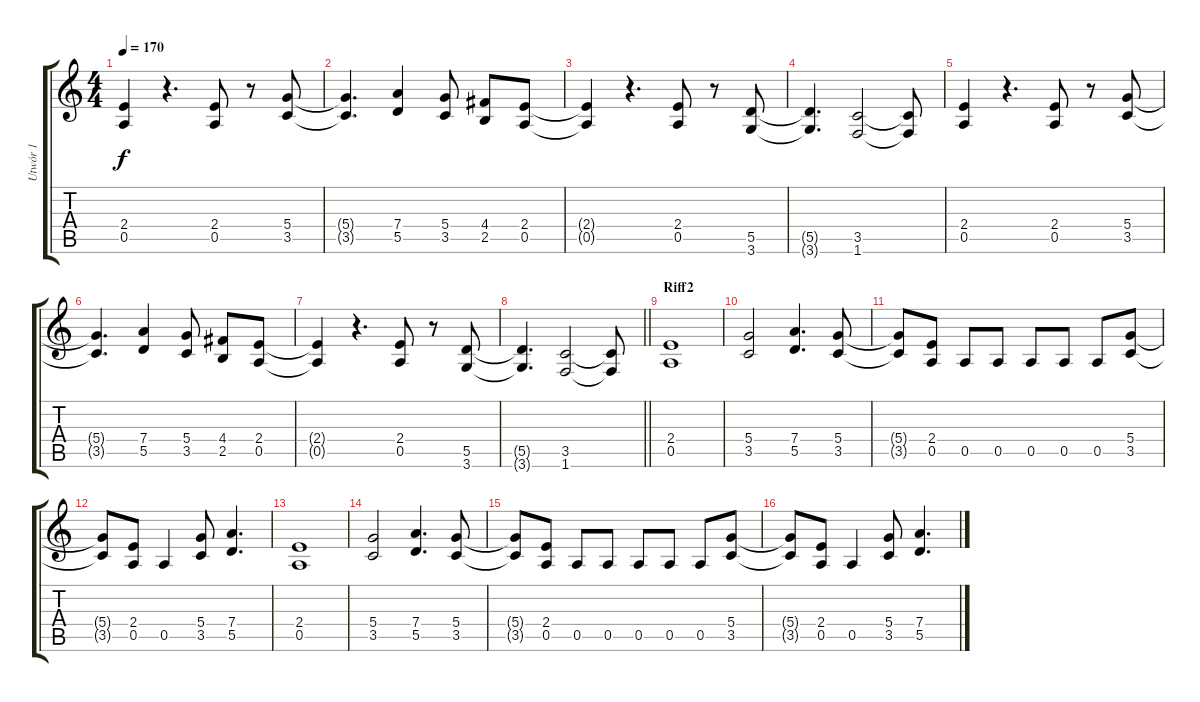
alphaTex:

\track ("Utwór 1" "Utwór 1") {instrument distortionguitar}
\staff {score tabs}
\tuning (E4 B3 G3 D3 A2 E2) {hide}
\ts (4 4)
\tempo 170
\clef g2
\ks c
(2.4 0.5).4{dy f} r.4{d} (2.4 0.5).8 r.8 (5.4 3.5).8 |
(5.4{t} 3.5{t}).4{d} (7.4 5.5).4 (5.4 3.5).8 (4.4 2.5).8 (2.4 0.5).8 |
(2.4{t} 0.5{t}).4 r.4{d} (2.4 0.5).8 r.8 (5.5 3.6).8 |
(5.5{t} 3.6{t}).4{d} (3.5 1.6).2 (3.5{t} 1.6{t}).8 |
(2.4 0.5).4 r.4{d} (2.4 0.5).8 r.8 (5.4 3.5).8 |
(5.4{t} 3.5{t}).4{d} (7.4 5.5).4 (5.4 3.5).8 (4.4 2.5).8 (2.4 0.5).8 |
(2.4{t} 0.5{t}).4 r.4{d} (2.4 0.5).8 r.8 (5.5 3.6).8 |
\barLineRight lightlight
(5.5{t} 3.6{t}).4{d} (3.5 1.6).2 (3.5{t} 1.6{t}).8 |
\section ("" "Riff2")
(2.4 0.5).1 |
(5.4 3.5).2 (7.4 5.5).4{d} (5.4 3.5).8 |
(5.4{t} 3.5{t}).8 (2.4 0.5).8 0.5.8 0.5.8 0.5.8 0.5.8 0.5.8 (5.4 3.5).8 |
(5.4{t} 3.5{t}).8 (2.4 0.5).8 0.5.4 (5.4 3.5).8 (7.4 5.5).4{d} |
(2.4 0.5).1 |
(5.4 3.5).2 (7.4 5.5).4{d} (5.4 3.5).8 |
(5.4{t} 3.5{t}).8 (2.4 0.5).8 0.5.8 0.5.8 0.5.8 0.5.8 0.5.8 (5.4 3.5).8 |
(5.4{t} 3.5{t}).8 (2.4 0.5).8 0.5.4 (5.4 3.5).8 (7.4 5.5).4{d}
